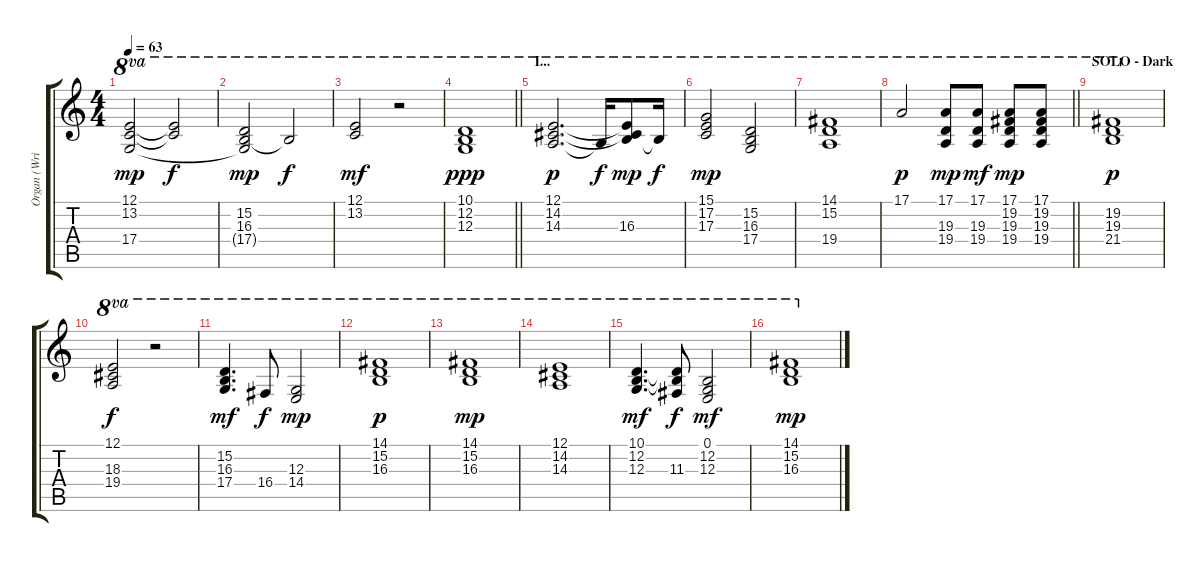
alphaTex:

\track ("Organ (Wright)" "Organ (Wri") {instrument rockorgan}
\staff {score tabs}
\tuning (E4 B3 G3 D3 A2 E2) {hide}
\ts (4 4)
\tempo 63
\clef g2
\ks c
(12.1 13.2 17.4).2{ot 8va dy mp} (12.1{t} 13.2{t}).2{ot 8va dy f} |
(15.2 16.3 17.4{t}).2{ot 8va dy mp} 16.3{t}.2{ot 8va dy f} |
(12.1 13.2).2{ot 8va dy mf} r.2{ot 8va} |
\barLineRight lightlight
(10.1 12.2 12.3).1{ot 8va dy ppp} |
\section ("" "I...")
(12.1 14.2 14.3).2{d ot 8va dy p} 14.3{t}.16{ot 8va dy f} (12.1{t} 14.2{t} 16.3).8{ot 8va dy mp} 16.3{t}.16{ot 8va dy f} |
(15.1 17.2 17.3).2{ot 8va dy mp} (15.2 16.3 17.4).2{ot 8va} |
(14.1 15.2 19.4).1{ot 8va} |
\barLineRight lightlight
17.1.2{ot 8va dy p} (17.1 19.3 19.4).8{ot 8va dy mp} (17.1 19.3 19.4).8{ot 8va dy mf} (17.1 19.2 19.3 19.4).8{ot 8va dy mp} (17.1 19.2 19.3 19.4).8{ot 8va} |
\section ("" "SOLO - Dark")
(19.2 19.3 21.4).1{ot 8va dy p} |
(12.1 18.3 19.4).2{ot 8va dy f instrument drawbarorgan} r.2{ot 8va} |
(15.2 16.3 17.4).4{d ot 8va dy mf} 16.4.8{ot 8va dy f} (12.3 14.4).2{ot 8va dy mp} |
(14.1 15.2 16.3).1{ot 8va dy p} |
(14.1 15.2 16.3).1{ot 8va dy mp} |
(12.1 14.2 14.3).1{ot 8va} |
(10.1 12.2 12.3).4{d ot 8va dy mf} (10.1{t} 12.2{t} 11.3).8{ot 8va dy f} (0.1 12.2 12.3).2{ot 8va dy mf} |
(14.1 15.2 16.3).1{ot 8va dy mp}
